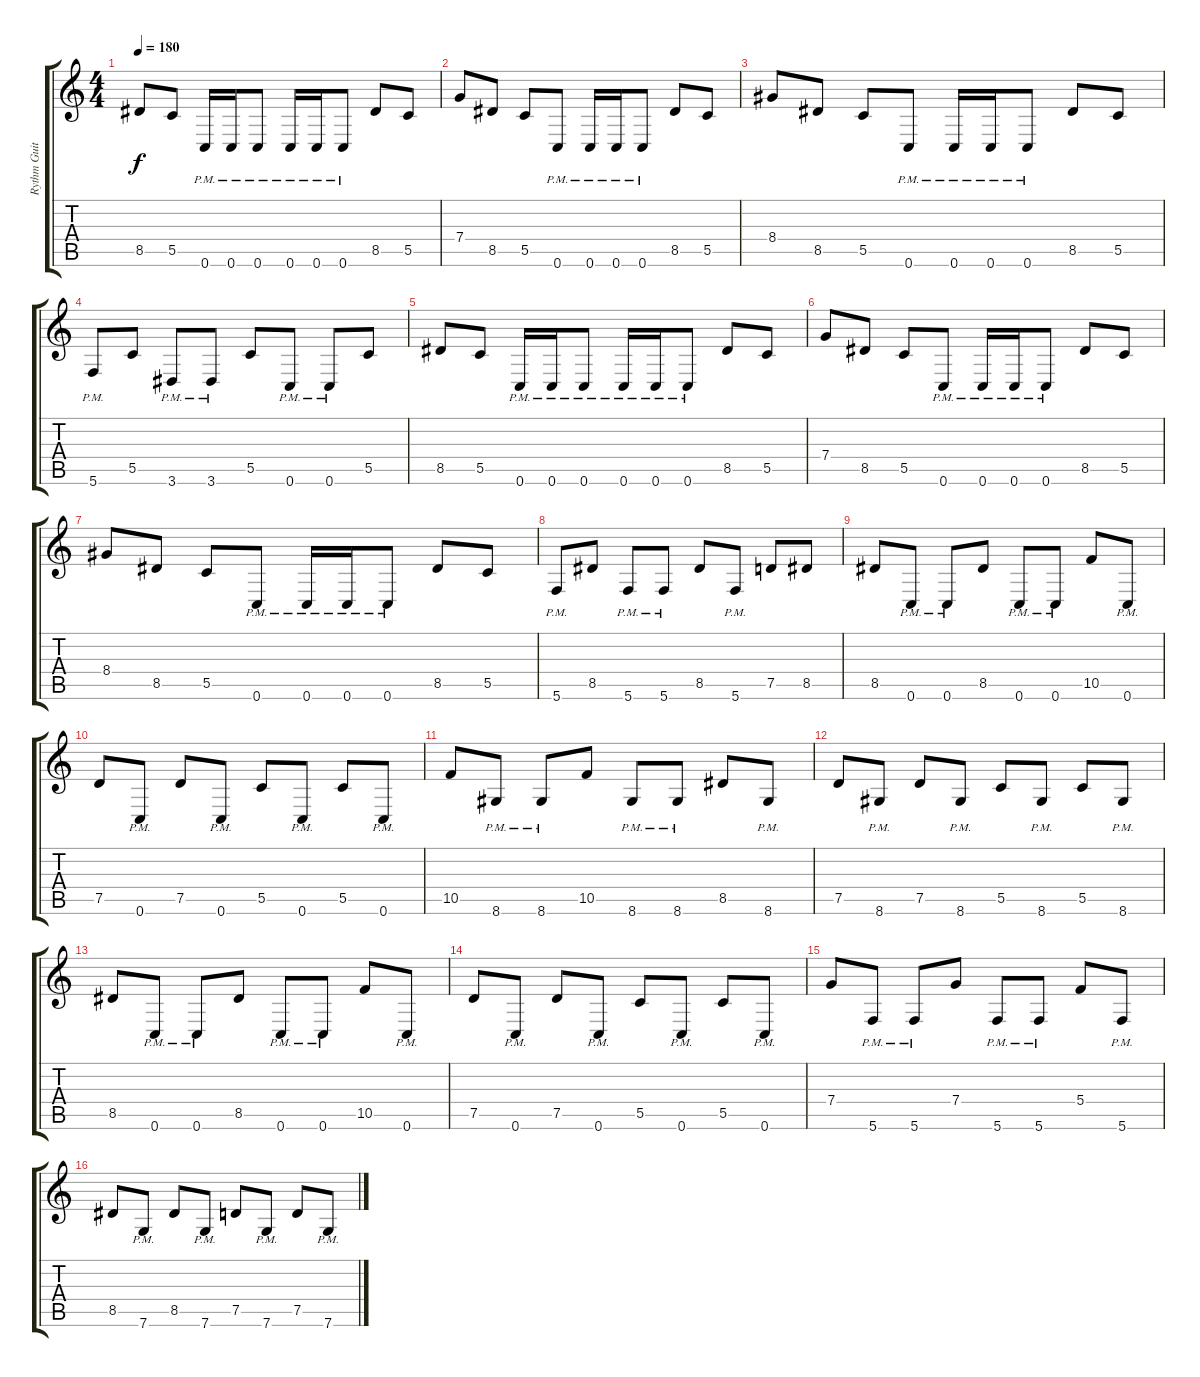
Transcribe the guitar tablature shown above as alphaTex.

\track ("Rythm Guitar" "Rythm Guit") {instrument distortionguitar}
\staff {score tabs}
\tuning (D4 A3 F3 C3 G2 C2) {hide}
\ts (4 4)
\tempo 180
\clef g2
\ks c
8.5.8{dy f} 5.5.8 0.6{pm}.16 0.6{pm}.16 0.6{pm}.8 0.6{pm}.16 0.6{pm}.16 0.6{pm}.8 8.5.8 5.5.8 |
7.4.8 8.5.8 5.5.8 0.6{pm}.8 0.6{pm}.16 0.6{pm}.16 0.6{pm}.8 8.5.8 5.5.8 |
8.4.8 8.5.8 5.5.8 0.6{pm}.8 0.6{pm}.16 0.6{pm}.16 0.6{pm}.8 8.5.8 5.5.8 |
5.6{pm}.8 5.5.8 3.6{pm}.8 3.6{pm}.8 5.5.8 0.6{pm}.8 0.6{pm}.8 5.5.8 |
8.5.8 5.5.8 0.6{pm}.16 0.6{pm}.16 0.6{pm}.8 0.6{pm}.16 0.6{pm}.16 0.6{pm}.8 8.5.8 5.5.8 |
7.4.8 8.5.8 5.5.8 0.6{pm}.8 0.6{pm}.16 0.6{pm}.16 0.6{pm}.8 8.5.8 5.5.8 |
8.4.8 8.5.8 5.5.8 0.6{pm}.8 0.6{pm}.16 0.6{pm}.16 0.6{pm}.8 8.5.8 5.5.8 |
5.6{pm}.8 8.5.8 5.6{pm}.8 5.6{pm}.8 8.5.8 5.6{pm}.8 7.5.8 8.5.8 |
8.5.8 0.6{pm}.8 0.6{pm}.8 8.5.8 0.6{pm}.8 0.6{pm}.8 10.5.8 0.6{pm}.8 |
7.5.8 0.6{pm}.8 7.5.8 0.6{pm}.8 5.5.8 0.6{pm}.8 5.5.8 0.6{pm}.8 |
10.5.8 8.6{pm}.8 8.6{pm}.8 10.5.8 8.6{pm}.8 8.6{pm}.8 8.5.8 8.6{pm}.8 |
7.5.8 8.6{pm}.8 7.5.8 8.6{pm}.8 5.5.8 8.6{pm}.8 5.5.8 8.6{pm}.8 |
8.5.8 0.6{pm}.8 0.6{pm}.8 8.5.8 0.6{pm}.8 0.6{pm}.8 10.5.8 0.6{pm}.8 |
7.5.8 0.6{pm}.8 7.5.8 0.6{pm}.8 5.5.8 0.6{pm}.8 5.5.8 0.6{pm}.8 |
7.4.8 5.6{pm}.8 5.6{pm}.8 7.4.8 5.6{pm}.8 5.6{pm}.8 5.4.8 5.6{pm}.8 |
8.5.8 7.6{pm}.8 8.5.8 7.6{pm}.8 7.5.8 7.6{pm}.8 7.5.8 7.6{pm}.8
